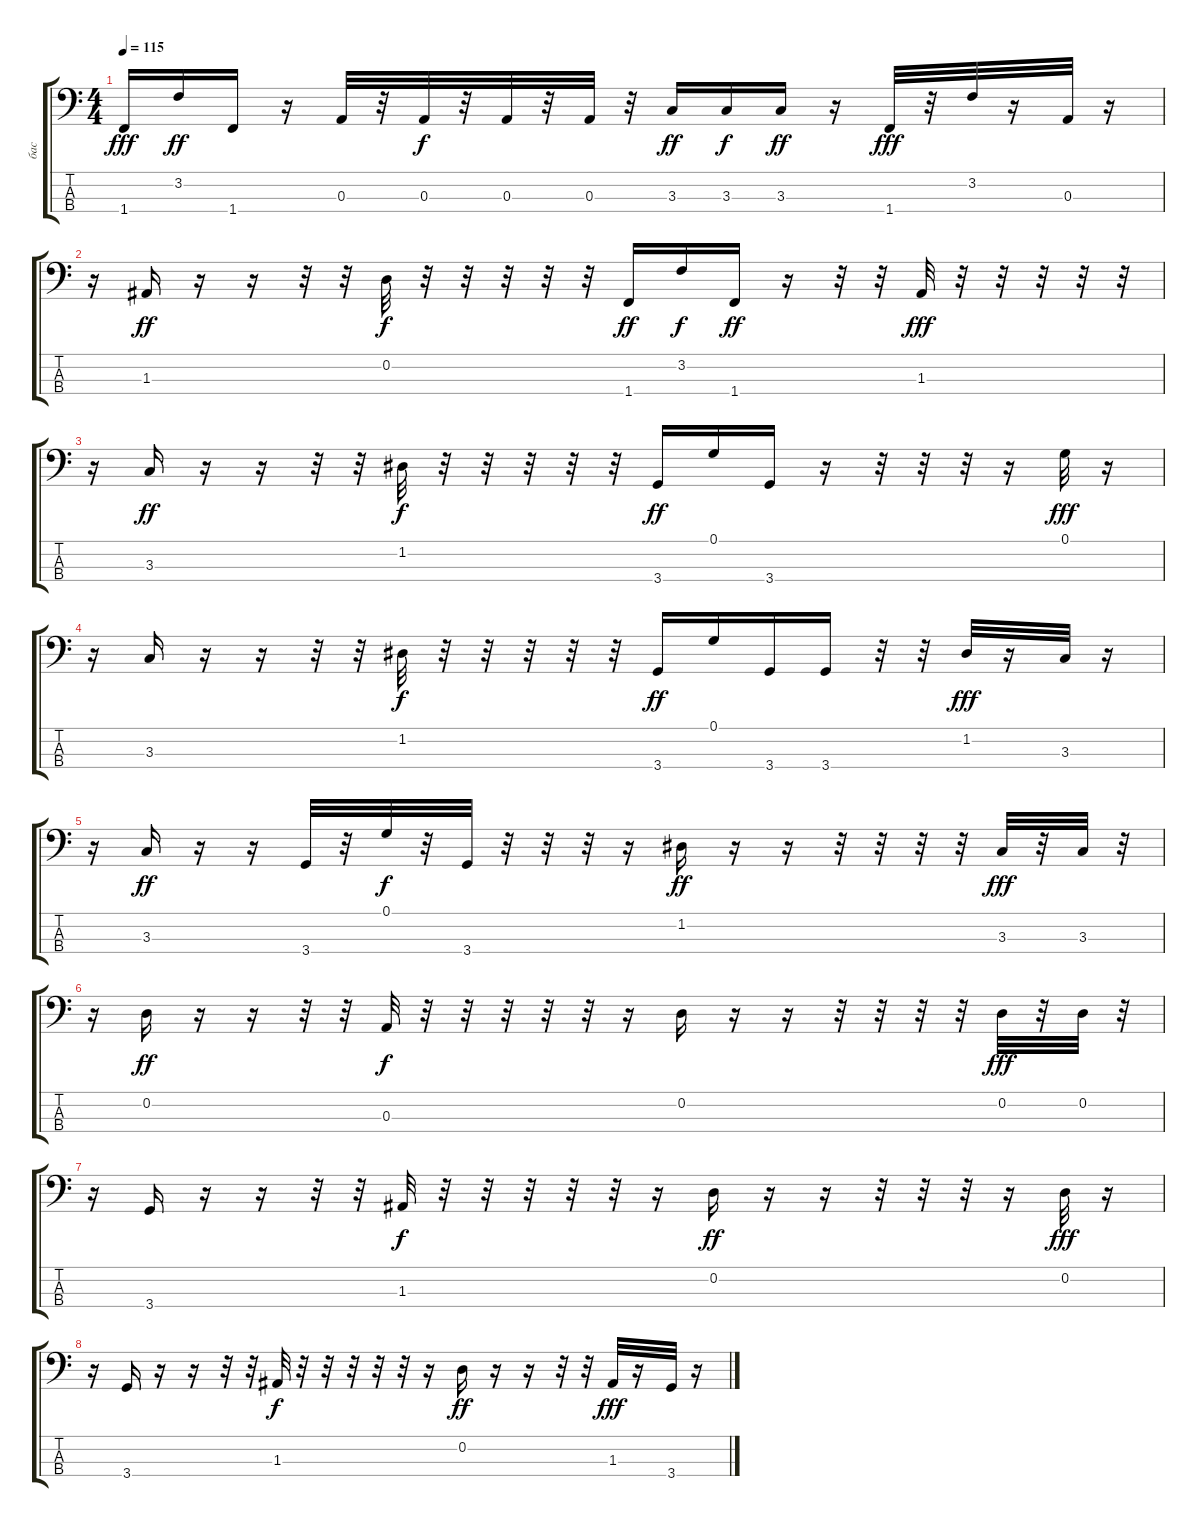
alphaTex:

\track ("бас" "бас") {instrument electricbassfinger}
\staff {score tabs}
\tuning (G2 D2 A1 E1) {hide}
\ts (4 4)
\tempo 115
\clef f4
\ks c
1.4.16{dy fff} 3.2.16{dy ff} 1.4.16 r.16 0.3.32 r.32 0.3.32{dy f} r.32 0.3.32 r.32 0.3.32{balance 16} r.32 3.3.16{dy ff} 3.3.16{dy f balance 14} 3.3.16{dy ff} r.16{balance 8} 1.4.32{dy fff} r.32 3.2.32 r.16 0.3.32 r.16 |
r.16 1.3.16{dy ff balance 1} r.16 r.16{balance 16} r.32{balance 8} r.32 0.2.32{dy f balance 6} r.32 r.32{balance 15} r.32 r.32{balance 15} r.32 1.4.16{dy ff} 3.2.16{dy f} 1.4.16{dy ff balance 8} r.16 r.32 r.32 1.3.32{dy fff} r.32 r.32 r.32 r.32 r.32 |
r.16 3.3.16{dy ff} r.16 r.16 r.32 r.32 1.2.32{dy f} r.32 r.32 r.32 r.32 r.32 3.4.16{dy ff} 0.1.16 3.4.16 r.16 r.32 r.32 r.32 r.16 0.1.32{dy fff} r.16 |
r.16 3.3.16 r.16 r.16 r.32 r.32 1.2.32{dy f} r.32 r.32 r.32 r.32 r.32 3.4.16{dy ff} 0.1.16 3.4.16 3.4.16 r.32 r.32 1.2.32{dy fff} r.16 3.3.32 r.16 |
r.16 3.3.16{dy ff} r.16 r.16 3.4.32 r.32 0.1.32{dy f} r.32 3.4.32 r.32 r.32 r.32 r.16 1.2.16{dy ff} r.16 r.16 r.32 r.32 r.32 r.32 3.3.32{dy fff} r.32 3.3.32 r.32 |
r.16 0.2.16{dy ff} r.16 r.16 r.32 r.32 0.3.32{dy f} r.32 r.32 r.32 r.32 r.32 r.16 0.2.16 r.16 r.16 r.32 r.32 r.32 r.32 0.2.32{dy fff} r.32 0.2.32 r.32 |
r.16 3.4.16 r.16 r.16 r.32 r.32 1.3.32{dy f} r.32 r.32 r.32 r.32 r.32 r.16 0.2.16{dy ff} r.16 r.16 r.32 r.32 r.32 r.16 0.2.32{dy fff} r.16 |
r.16 3.4.16 r.16 r.16 r.32 r.32 1.3.32{dy f} r.32 r.32 r.32 r.32 r.32 r.16 0.2.16{dy ff} r.16 r.16 r.32 r.32 1.3.32{dy fff} r.16 3.4.32 r.16
